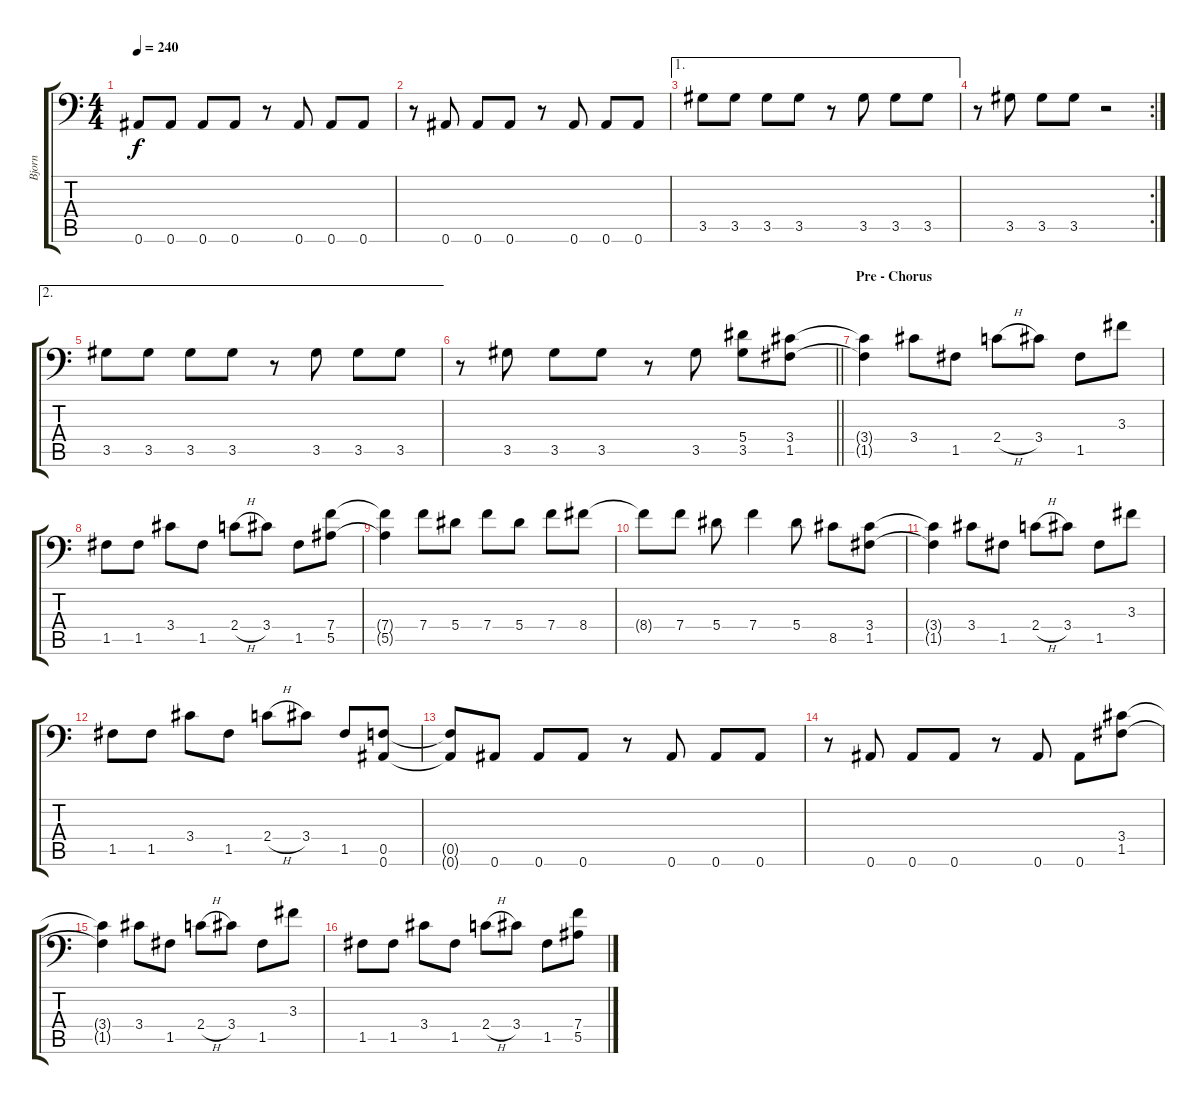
\track ("Bjorn" "Bjorn") {instrument distortionguitar}
\staff {score tabs}
\tuning (C4 G3 Eb3 Bb2 F2 Bb1) {hide}
\ts (4 4)
\tempo 240
\clef f4
\ks c
0.6.8{dy f} 0.6.8 0.6.8 0.6.8 r.8 0.6.8 0.6.8 0.6.8 |
r.8 0.6.8 0.6.8 0.6.8 r.8 0.6.8 0.6.8 0.6.8 |
\ae 1
3.5.8 3.5.8 3.5.8 3.5.8 r.8 3.5.8 3.5.8 3.5.8 |
\rc 2
r.8 3.5.8 3.5.8 3.5.8 r.2 |
\ae 2
3.5.8 3.5.8 3.5.8 3.5.8 r.8 3.5.8 3.5.8 3.5.8 |
\barLineRight lightlight
r.8 3.5.8 3.5.8 3.5.8 r.8 3.5.8 (5.4 3.5).8 (3.4 1.5).8 |
\section ("" "Pre - Chorus")
(3.4{t} 1.5{t}).4 3.4.8 1.5.8 2.4{h}.8 3.4.8 1.5.8 3.3.8 |
1.5.8 1.5.8 3.4.8 1.5.8 2.4{h}.8 3.4.8 1.5.8 (7.4 5.5).8 |
(7.4{t} 5.5{t}).4 7.4.8 5.4.8 7.4.8 5.4.8 7.4.8 8.4.8 |
8.4{t}.8 7.4.8 5.4.8 7.4.4 5.4.8 8.5.8 (3.4 1.5).8 |
(3.4{t} 1.5{t}).4 3.4.8 1.5.8 2.4{h}.8 3.4.8 1.5.8 3.3.8 |
1.5.8 1.5.8 3.4.8 1.5.8 2.4{h}.8 3.4.8 1.5.8 (0.5 0.6).8 |
(0.5{t} 0.6{t}).8 0.6.8 0.6.8 0.6.8 r.8 0.6.8 0.6.8 0.6.8 |
r.8 0.6.8 0.6.8 0.6.8 r.8 0.6.8 0.6.8 (3.4 1.5).8 |
(3.4{t} 1.5{t}).4 3.4.8 1.5.8 2.4{h}.8 3.4.8 1.5.8 3.3.8 |
1.5.8 1.5.8 3.4.8 1.5.8 2.4{h}.8 3.4.8 1.5.8 (7.4 5.5).8
